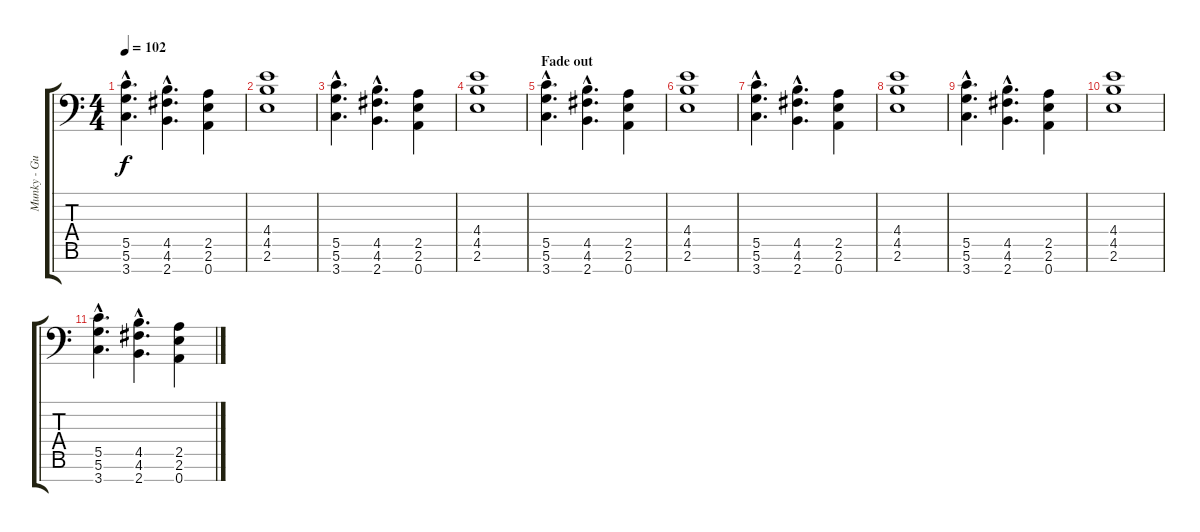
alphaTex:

\track ("Munky - Guitar" "Munky - Gu") {instrument distortionguitar}
\staff {score tabs}
\tuning (D4 A3 F3 C3 G2 D2 A1) {hide}
\ts (4 4)
\tempo 102
\clef f4
\ks c
(5.5{hac} 5.6{hac} 3.7{hac}).4{d dy f} (4.5{hac} 4.6{hac} 2.7{hac}).4{d} (2.5 2.6 0.7).4 |
(4.4 4.5 2.6).1{volume 12 balance 8 instrument distortionguitar} |
(5.5{hac} 5.6{hac} 3.7{hac}).4{d} (4.5{hac} 4.6{hac} 2.7{hac}).4{d} (2.5 2.6 0.7).4 |
(4.4 4.5 2.6).1 |
\section ("" "Fade out")
(5.5{hac} 5.6{hac} 3.7{hac}).4{d volume 8} (4.5{hac} 4.6{hac} 2.7{hac}).4{d} (2.5 2.6 0.7).4 |
(4.4 4.5 2.6).1 |
(5.5{hac} 5.6{hac} 3.7{hac}).4{d volume 4} (4.5{hac} 4.6{hac} 2.7{hac}).4{d} (2.5 2.6 0.7).4 |
(4.4 4.5 2.6).1 |
(5.5{hac} 5.6{hac} 3.7{hac}).4{d volume 0} (4.5{hac} 4.6{hac} 2.7{hac}).4{d} (2.5 2.6 0.7).4 |
(4.4 4.5 2.6).1 |
(5.5{hac} 5.6{hac} 3.7{hac}).4{d} (4.5{hac} 4.6{hac} 2.7{hac}).4{d} (2.5 2.6 0.7).4
